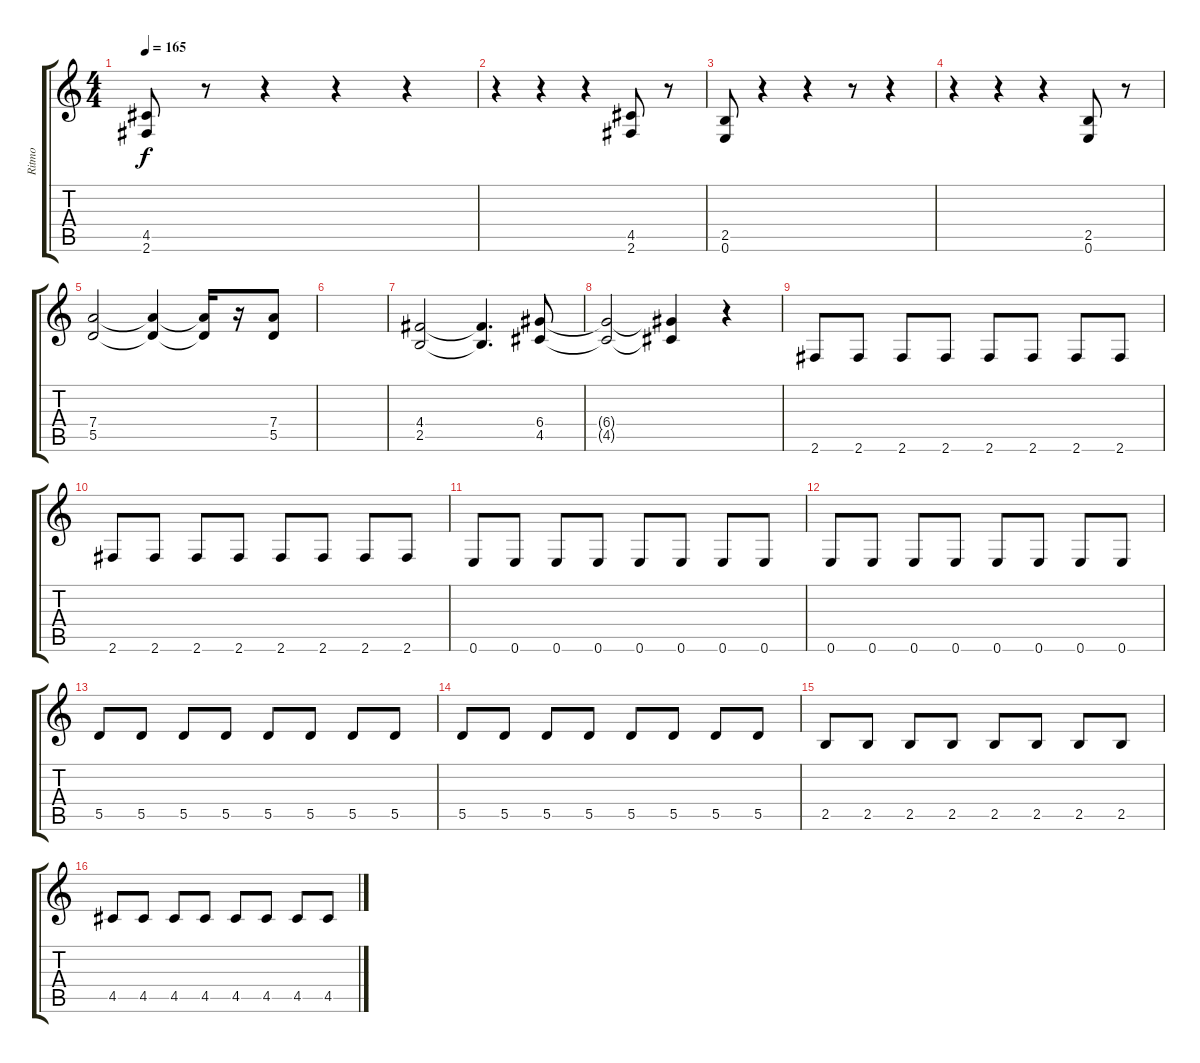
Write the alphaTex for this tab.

\track ("Ritmo" "Ritmo") {instrument electricguitarclean}
\staff {score tabs}
\tuning (E4 B3 G3 D3 A2 E2) {hide}
\ts (4 4)
\tempo 165
\clef g2
\ks c
(4.5 2.6).8{dy f instrument overdrivenguitar} r.8 r.4 r.4 r.4 |
r.4 r.4 r.4 (4.5 2.6).8 r.8 |
(2.5 0.6).8 r.4 r.4 r.8 r.4 |
r.4 r.4 r.4 (2.5 0.6).8 r.8 |
(7.4 5.5).2 (7.4{t} 5.5{t}).4 (7.4{t} 5.5{t}).16 r.16 (7.4 5.5).8 |
|
(4.4 2.5).2 (4.4{t} 2.5{t}).4{d} (6.4 4.5).8 |
(6.4{t} 4.5{t}).2 (6.4{t} 4.5{t}).4 r.4 |
2.6.8 2.6.8 2.6.8 2.6.8 2.6.8 2.6.8 2.6.8 2.6.8 |
2.6.8 2.6.8 2.6.8 2.6.8 2.6.8 2.6.8 2.6.8 2.6.8 |
0.6.8 0.6.8 0.6.8 0.6.8 0.6.8 0.6.8 0.6.8 0.6.8 |
0.6.8 0.6.8 0.6.8 0.6.8 0.6.8 0.6.8 0.6.8 0.6.8 |
5.5.8 5.5.8 5.5.8 5.5.8 5.5.8 5.5.8 5.5.8 5.5.8 |
5.5.8 5.5.8 5.5.8 5.5.8 5.5.8 5.5.8 5.5.8 5.5.8 |
2.5.8 2.5.8 2.5.8 2.5.8 2.5.8 2.5.8 2.5.8 2.5.8 |
4.5.8 4.5.8 4.5.8 4.5.8 4.5.8 4.5.8 4.5.8 4.5.8
